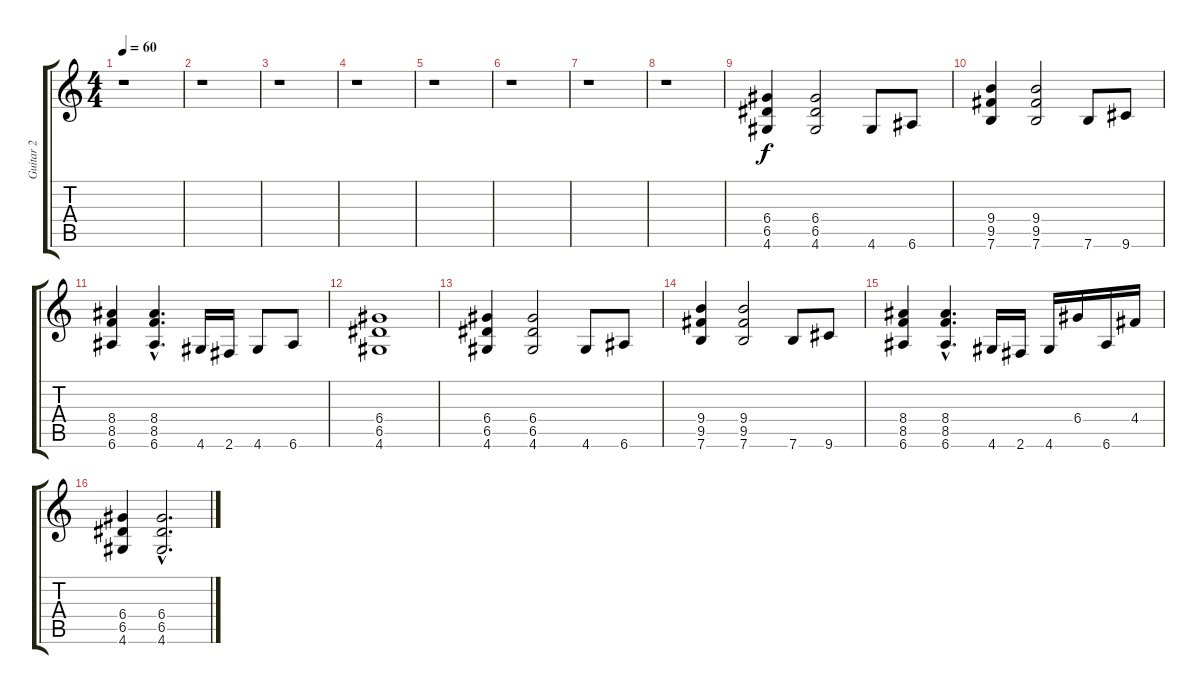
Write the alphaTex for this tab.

\track ("Guitar 2" "Guitar 2") {instrument overdrivenguitar}
\staff {score tabs}
\tuning (E4 B3 G3 D3 A2 E2) {hide}
\ts (4 4)
\tempo 60
\clef g2
\ks c
r.1{dy f} |
r.1 |
r.1 |
r.1 |
r.1 |
r.1 |
r.1 |
r.1 |
(6.4 6.5 4.6).4 (6.4 6.5 4.6).2 4.6.8 6.6.8 |
(9.4 9.5 7.6).4 (9.4 9.5 7.6).2 7.6.8 9.6.8 |
(8.4 8.5 6.6).4 (8.4{hac} 8.5{hac} 6.6{hac}).4{d} 4.6.16 2.6.16 4.6.8 6.6.8 |
(6.4 6.5 4.6).1 |
(6.4 6.5 4.6).4{volume 10} (6.4 6.5 4.6).2 4.6.8 6.6.8 |
(9.4 9.5 7.6).4 (9.4 9.5 7.6).2 7.6.8 9.6.8 |
(8.4 8.5 6.6).4 (8.4{hac} 8.5{hac} 6.6{hac}).4{d} 4.6.16 2.6.16 4.6.16 6.4.16 6.6.16 4.4.16 |
(6.4 6.5 4.6).4 (6.4{hac} 6.5{hac} 4.6{hac}).2{d}
